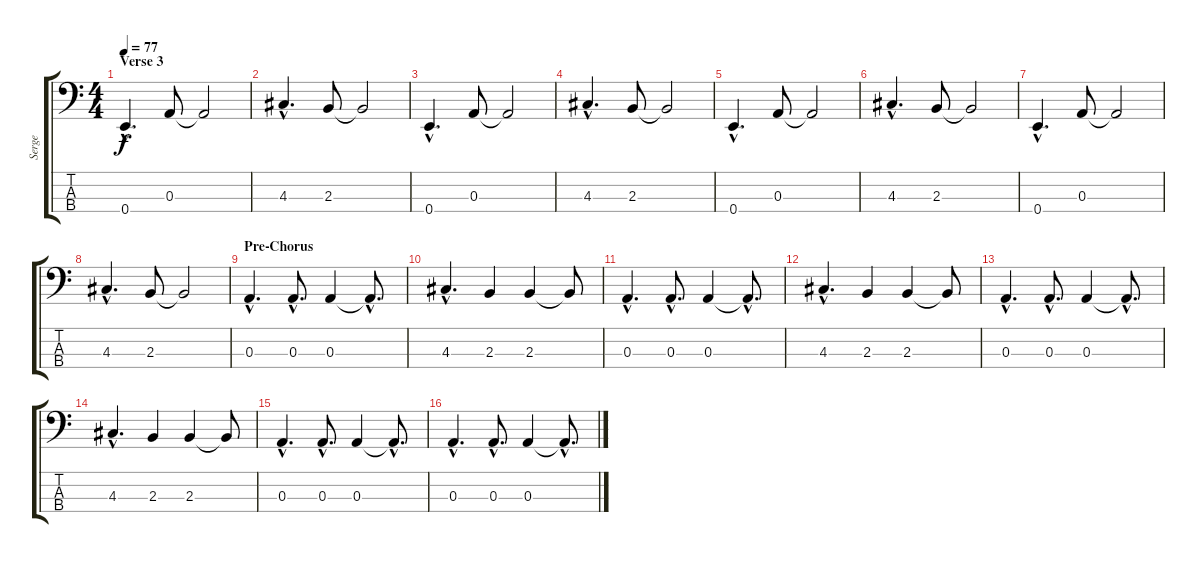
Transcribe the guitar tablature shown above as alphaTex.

\track ("Serge" "Serge") {instrument acousticbass}
\staff {score tabs}
\tuning (G2 D2 A1 E1) {hide}
\ts (4 4)
\section ("" "Verse 3")
\tempo 77
\clef f4
\ks c
0.4{hac}.4{d dy f} 0.3.8 0.3{t}.2 |
4.3{hac}.4{d} 2.3.8 2.3{t}.2 |
0.4{hac}.4{d} 0.3.8 0.3{t}.2 |
4.3{hac}.4{d} 2.3.8 2.3{t}.2 |
0.4{hac}.4{d} 0.3.8 0.3{t}.2 |
4.3{hac}.4{d} 2.3.8 2.3{t}.2 |
0.4{hac}.4{d} 0.3.8 0.3{t}.2 |
4.3{hac}.4{d} 2.3.8 2.3{t}.2 |
\section ("" "Pre-Chorus")
0.3{hac}.4{d} 0.3{hac}.8{d} 0.3.4 0.3{hac t}.8{d} |
4.3{hac}.4{d} 2.3.4 2.3.4 2.3{t}.8 |
0.3{hac}.4{d} 0.3{hac}.8{d} 0.3.4 0.3{hac t}.8{d} |
4.3{hac}.4{d} 2.3.4 2.3.4 2.3{t}.8 |
0.3{hac}.4{d} 0.3{hac}.8{d} 0.3.4 0.3{hac t}.8{d} |
4.3{hac}.4{d} 2.3.4 2.3.4 2.3{t}.8 |
0.3{hac}.4{d} 0.3{hac}.8{d} 0.3.4 0.3{hac t}.8{d} |
0.3{hac}.4{d} 0.3{hac}.8{d} 0.3.4 0.3{hac t}.8{d}
